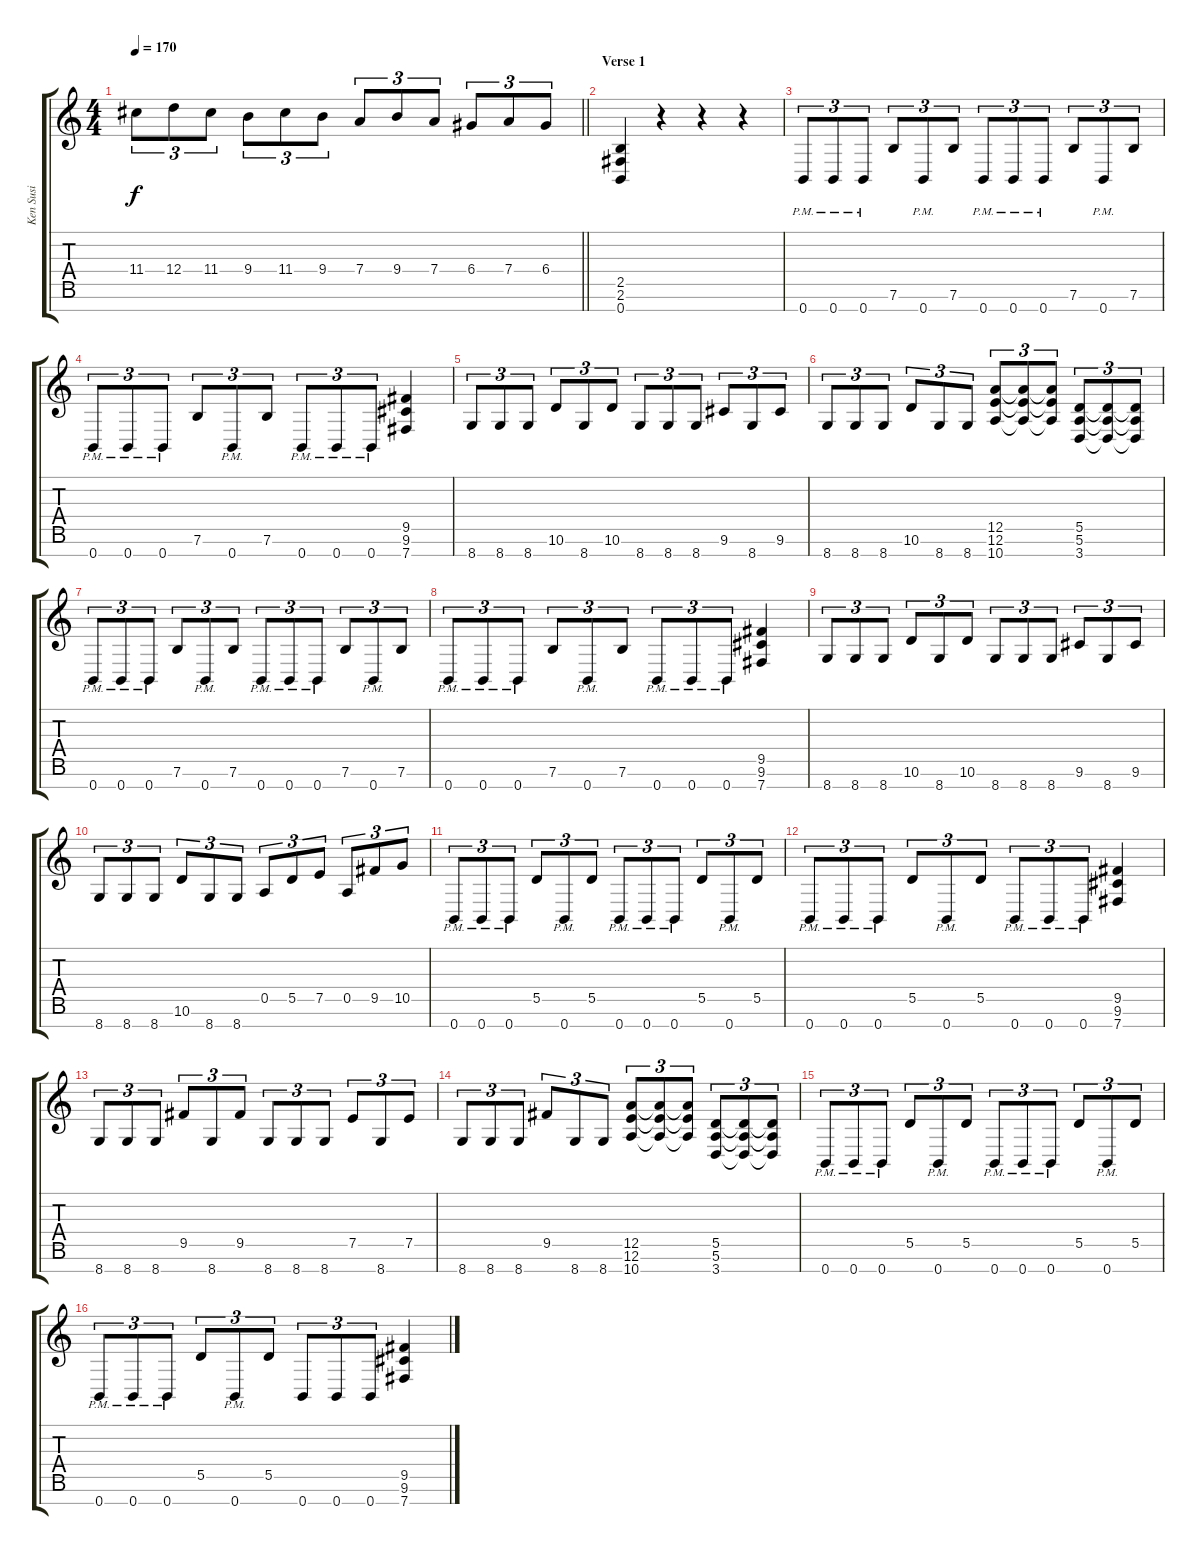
\track ("Ken Susi" "Ken Susi") {instrument overdrivenguitar}
\staff {score tabs}
\tuning (E4 B3 G3 D3 A2 E2 B1) {hide}
\ts (4 4)
\tempo 170
\clef g2
\barLineRight lightlight
\ks c
11.4.8{tu (3 2) dy f} 12.4.8{tu (3 2)} 11.4.8{tu (3 2)} 9.4.8{tu (3 2)} 11.4.8{tu (3 2)} 9.4.8{tu (3 2)} 7.4.8{tu (3 2)} 9.4.8{tu (3 2)} 7.4.8{tu (3 2)} 6.4.8{tu (3 2)} 7.4.8{tu (3 2)} 6.4.8{tu (3 2)} |
\section ("" "Verse 1")
(2.5 2.6 0.7).4 r.4 r.4 r.4 |
0.7{pm}.8{tu (3 2)} 0.7{pm}.8{tu (3 2)} 0.7{pm}.8{tu (3 2)} 7.6.8{tu (3 2)} 0.7{pm}.8{tu (3 2)} 7.6.8{tu (3 2)} 0.7{pm}.8{tu (3 2)} 0.7{pm}.8{tu (3 2)} 0.7{pm}.8{tu (3 2)} 7.6.8{tu (3 2)} 0.7{pm}.8{tu (3 2)} 7.6.8{tu (3 2)} |
0.7{pm}.8{tu (3 2)} 0.7{pm}.8{tu (3 2)} 0.7{pm}.8{tu (3 2)} 7.6.8{tu (3 2)} 0.7{pm}.8{tu (3 2)} 7.6.8{tu (3 2)} 0.7{pm}.8{tu (3 2)} 0.7{pm}.8{tu (3 2)} 0.7{pm}.8{tu (3 2)} (9.5 9.6 7.7).4 |
8.7.8{tu (3 2)} 8.7.8{tu (3 2)} 8.7.8{tu (3 2)} 10.6.8{tu (3 2)} 8.7.8{tu (3 2)} 10.6.8{tu (3 2)} 8.7.8{tu (3 2)} 8.7.8{tu (3 2)} 8.7.8{tu (3 2)} 9.6.8{tu (3 2)} 8.7.8{tu (3 2)} 9.6.8{tu (3 2)} |
8.7.8{tu (3 2)} 8.7.8{tu (3 2)} 8.7.8{tu (3 2)} 10.6.8{tu (3 2)} 8.7.8{tu (3 2)} 8.7.8{tu (3 2)} (12.5 12.6 10.7).8{tu (3 2)} (12.5{t} 12.6{t} 10.7{t}).8{tu (3 2)} (12.5{t} 12.6{t} 10.7{t}).8{tu (3 2)} (5.5 5.6 3.7).8{tu (3 2)} (5.5{t} 5.6{t} 3.7{t}).8{tu (3 2)} (5.5{t} 5.6{t} 3.7{t}).8{tu (3 2)} |
0.7{pm}.8{tu (3 2)} 0.7{pm}.8{tu (3 2)} 0.7{pm}.8{tu (3 2)} 7.6.8{tu (3 2)} 0.7{pm}.8{tu (3 2)} 7.6.8{tu (3 2)} 0.7{pm}.8{tu (3 2)} 0.7{pm}.8{tu (3 2)} 0.7{pm}.8{tu (3 2)} 7.6.8{tu (3 2)} 0.7{pm}.8{tu (3 2)} 7.6.8{tu (3 2)} |
0.7{pm}.8{tu (3 2)} 0.7{pm}.8{tu (3 2)} 0.7{pm}.8{tu (3 2)} 7.6.8{tu (3 2)} 0.7{pm}.8{tu (3 2)} 7.6.8{tu (3 2)} 0.7{pm}.8{tu (3 2)} 0.7{pm}.8{tu (3 2)} 0.7{pm}.8{tu (3 2)} (9.5 9.6 7.7).4 |
8.7.8{tu (3 2)} 8.7.8{tu (3 2)} 8.7.8{tu (3 2)} 10.6.8{tu (3 2)} 8.7.8{tu (3 2)} 10.6.8{tu (3 2)} 8.7.8{tu (3 2)} 8.7.8{tu (3 2)} 8.7.8{tu (3 2)} 9.6.8{tu (3 2)} 8.7.8{tu (3 2)} 9.6.8{tu (3 2)} |
8.7.8{tu (3 2)} 8.7.8{tu (3 2)} 8.7.8{tu (3 2)} 10.6.8{tu (3 2)} 8.7.8{tu (3 2)} 8.7.8{tu (3 2)} 0.5.8{tu (3 2)} 5.5.8{tu (3 2)} 7.5.8{tu (3 2)} 0.5.8{tu (3 2)} 9.5.8{tu (3 2)} 10.5.8{tu (3 2)} |
0.7{pm}.8{tu (3 2)} 0.7{pm}.8{tu (3 2)} 0.7{pm}.8{tu (3 2)} 5.5.8{tu (3 2)} 0.7{pm}.8{tu (3 2)} 5.5.8{tu (3 2)} 0.7{pm}.8{tu (3 2)} 0.7{pm}.8{tu (3 2)} 0.7{pm}.8{tu (3 2)} 5.5.8{tu (3 2)} 0.7{pm}.8{tu (3 2)} 5.5.8{tu (3 2)} |
0.7{pm}.8{tu (3 2)} 0.7{pm}.8{tu (3 2)} 0.7{pm}.8{tu (3 2)} 5.5.8{tu (3 2)} 0.7{pm}.8{tu (3 2)} 5.5.8{tu (3 2)} 0.7{pm}.8{tu (3 2)} 0.7{pm}.8{tu (3 2)} 0.7{pm}.8{tu (3 2)} (9.5 9.6 7.7).4 |
8.7.8{tu (3 2)} 8.7.8{tu (3 2)} 8.7.8{tu (3 2)} 9.5.8{tu (3 2)} 8.7.8{tu (3 2)} 9.5.8{tu (3 2)} 8.7.8{tu (3 2)} 8.7.8{tu (3 2)} 8.7.8{tu (3 2)} 7.5.8{tu (3 2)} 8.7.8{tu (3 2)} 7.5.8{tu (3 2)} |
8.7.8{tu (3 2)} 8.7.8{tu (3 2)} 8.7.8{tu (3 2)} 9.5.8{tu (3 2)} 8.7.8{tu (3 2)} 8.7.8{tu (3 2)} (12.5 12.6 10.7).8{tu (3 2)} (12.5{t} 12.6{t} 10.7{t}).8{tu (3 2)} (12.5{t} 12.6{t} 10.7{t}).8{tu (3 2)} (5.5 5.6 3.7).8{tu (3 2)} (5.5{t} 5.6{t} 3.7{t}).8{tu (3 2)} (5.5{t} 5.6{t} 3.7{t}).8{tu (3 2)} |
0.7{pm}.8{tu (3 2)} 0.7{pm}.8{tu (3 2)} 0.7{pm}.8{tu (3 2)} 5.5.8{tu (3 2)} 0.7{pm}.8{tu (3 2)} 5.5.8{tu (3 2)} 0.7{pm}.8{tu (3 2)} 0.7{pm}.8{tu (3 2)} 0.7{pm}.8{tu (3 2)} 5.5.8{tu (3 2)} 0.7{pm}.8{tu (3 2)} 5.5.8{tu (3 2)} |
0.7{pm}.8{tu (3 2)} 0.7{pm}.8{tu (3 2)} 0.7{pm}.8{tu (3 2)} 5.5.8{tu (3 2)} 0.7{pm}.8{tu (3 2)} 5.5.8{tu (3 2)} 0.7.8{tu (3 2)} 0.7.8{tu (3 2)} 0.7.8{tu (3 2)} (9.5 9.6 7.7).4
